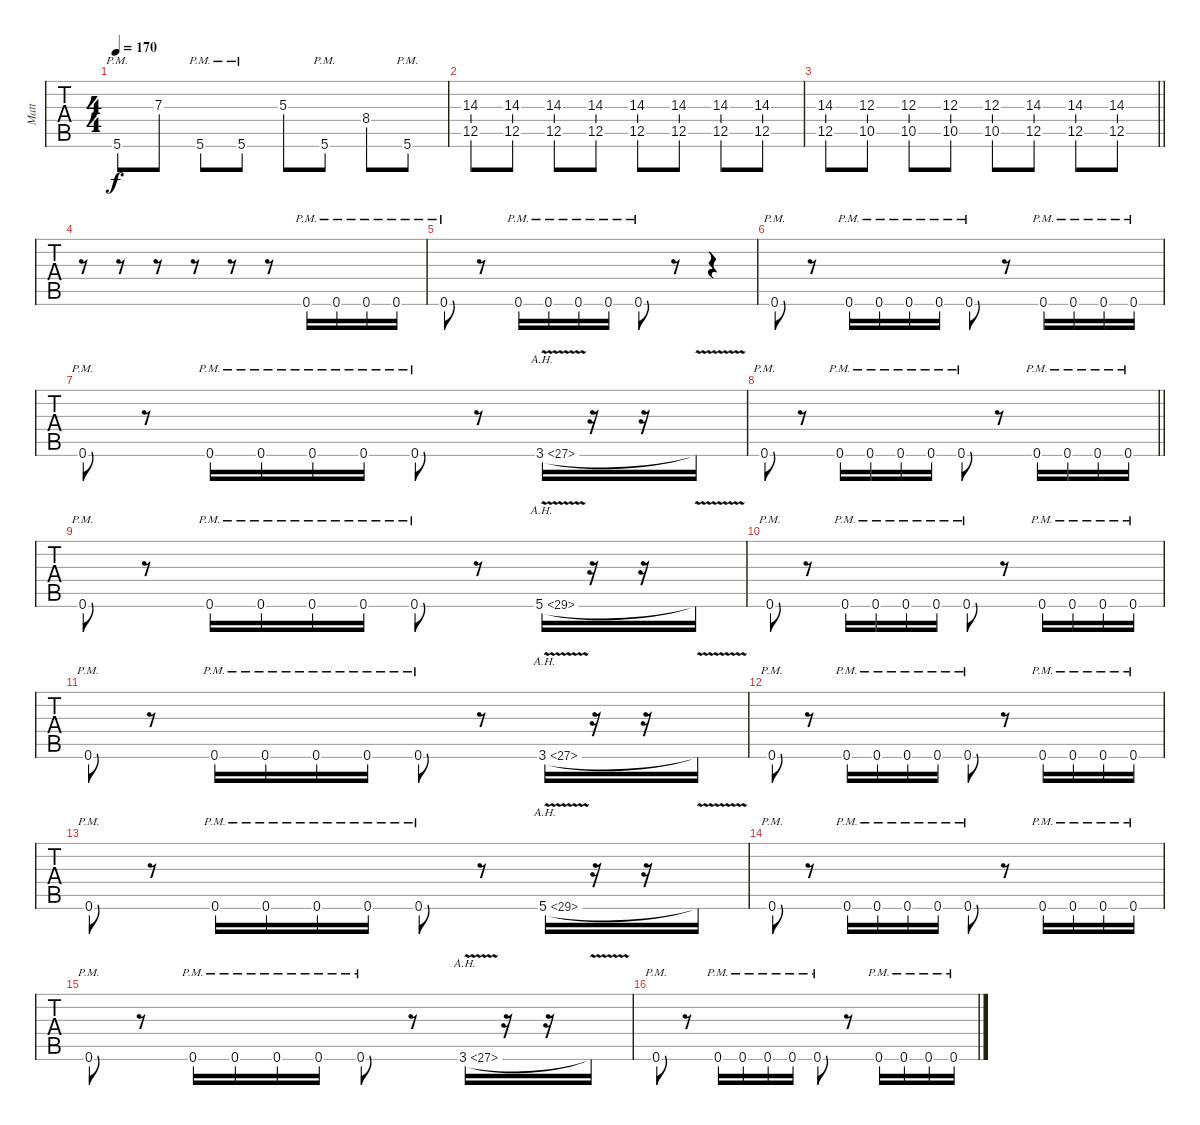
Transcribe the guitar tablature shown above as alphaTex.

\track ("Matt" "Matt") {instrument distortionguitar}
\staff {tabs}
\tuning (E4 B3 G3 D3 A2 D2) {hide}
\ts (4 4)
\tempo 170
\clef g2
\ks c
5.6{pm}.8{dy f} 7.3.8 5.6{pm}.8 5.6{pm}.8 5.3.8 5.6{pm}.8 8.4.8 5.6{pm}.8 |
(14.3 12.5).8 (14.3 12.5).8 (14.3 12.5).8 (14.3 12.5).8 (14.3 12.5).8 (14.3 12.5).8 (14.3 12.5).8 (14.3 12.5).8 |
\barLineRight lightlight
(14.3 12.5).8 (12.3 10.5).8 (12.3 10.5).8 (12.3 10.5).8 (12.3 10.5).8 (14.3 12.5).8 (14.3 12.5).8 (14.3 12.5).8 |
r.8 r.8 r.8 r.8 r.8 r.8 0.6{pm}.16 0.6{pm}.16 0.6{pm}.16 0.6{pm}.16 |
0.6{pm}.8 r.8 0.6{pm}.16 0.6{pm}.16 0.6{pm}.16 0.6{pm}.16 0.6{pm}.8 r.8 r.4 |
0.6{pm}.8 r.8 0.6{pm}.16 0.6{pm}.16 0.6{pm}.16 0.6{pm}.16 0.6{pm}.8 r.8 0.6{pm}.16 0.6{pm}.16 0.6{pm}.16 0.6{pm}.16 |
0.6{pm}.8 r.8 0.6{pm}.16 0.6{pm}.16 0.6{pm}.16 0.6{pm}.16 0.6{pm}.8 r.8 3.6{ah 24 v}.16 r.16 r.16 3.6{t}.16 |
\barLineRight lightlight
0.6{pm}.8 r.8 0.6{pm}.16 0.6{pm}.16 0.6{pm}.16 0.6{pm}.16 0.6{pm}.8 r.8 0.6{pm}.16 0.6{pm}.16 0.6{pm}.16 0.6{pm}.16 |
0.6{pm}.8 r.8 0.6{pm}.16 0.6{pm}.16 0.6{pm}.16 0.6{pm}.16 0.6{pm}.8 r.8 5.6{ah 24 v}.16 r.16 r.16 5.6{t}.16 |
0.6{pm}.8 r.8 0.6{pm}.16 0.6{pm}.16 0.6{pm}.16 0.6{pm}.16 0.6{pm}.8 r.8 0.6{pm}.16 0.6{pm}.16 0.6{pm}.16 0.6{pm}.16 |
0.6{pm}.8 r.8 0.6{pm}.16 0.6{pm}.16 0.6{pm}.16 0.6{pm}.16 0.6{pm}.8 r.8 3.6{ah 24 v}.16 r.16 r.16 3.6{t}.16 |
0.6{pm}.8 r.8 0.6{pm}.16 0.6{pm}.16 0.6{pm}.16 0.6{pm}.16 0.6{pm}.8 r.8 0.6{pm}.16 0.6{pm}.16 0.6{pm}.16 0.6{pm}.16 |
0.6{pm}.8 r.8 0.6{pm}.16 0.6{pm}.16 0.6{pm}.16 0.6{pm}.16 0.6{pm}.8 r.8 5.6{ah 24 v}.16 r.16 r.16 5.6{t}.16 |
0.6{pm}.8 r.8 0.6{pm}.16 0.6{pm}.16 0.6{pm}.16 0.6{pm}.16 0.6{pm}.8 r.8 0.6{pm}.16 0.6{pm}.16 0.6{pm}.16 0.6{pm}.16 |
0.6{pm}.8 r.8 0.6{pm}.16 0.6{pm}.16 0.6{pm}.16 0.6{pm}.16 0.6{pm}.8 r.8 3.6{ah 24 v}.16 r.16 r.16 3.6{t}.16 |
0.6{pm}.8 r.8 0.6{pm}.16 0.6{pm}.16 0.6{pm}.16 0.6{pm}.16 0.6{pm}.8 r.8 0.6{pm}.16 0.6{pm}.16 0.6{pm}.16 0.6{pm}.16
